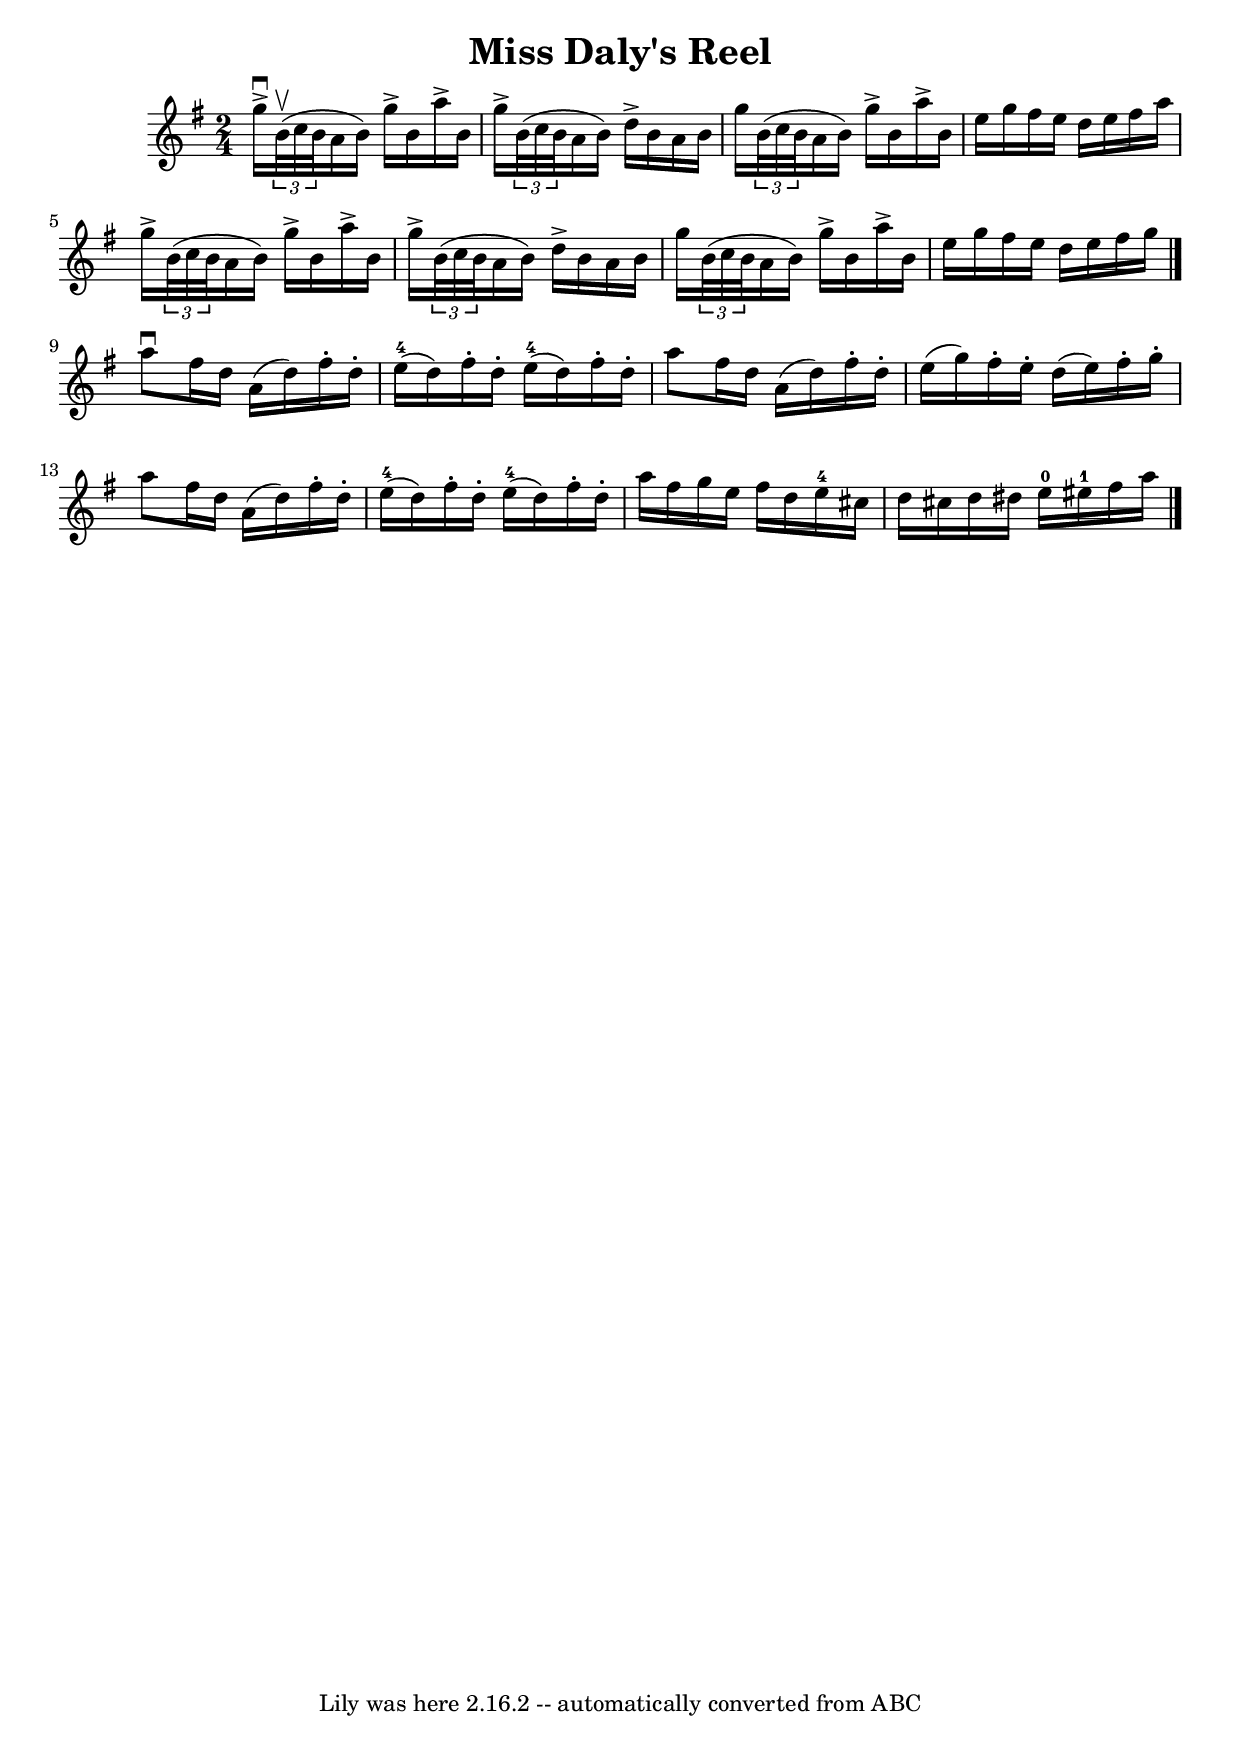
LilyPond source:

\version "2.16.2"
\include "Mammoth.ily"
\header {
  %% book = "Ryan's Mammoth Collection"
  crossRefNumber = "1"
  footnotes = "\\\\367"
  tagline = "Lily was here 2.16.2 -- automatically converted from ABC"
  title = "Miss Daly's Reel"

}
voicedefault =  {


  \time 2/4 
  \key g \major
  g''16^\downbow^\accent   \times 2/3 { b'32 
					^\upbow(c''32 b'32  
				      } a'16 b'16) g''16^\accent b'16 a''16 
  ^\accent b'16    |
  g''16^\accent   \times 2/3 { b'32 (c''32    
			       b'32  
			     } a'16 b'16) d''16^\accent b'16 a'16 b'16    |
  
  g''16    \times 2/3 { b'32 (c''32 b'32  
		      } a'16 b'16) g''16 
  ^\accent b'16 a''16^\accent b'16    |
  e''16 g''16    
  fis''16 e''16 d''16 e''16 fis''16 a''16    |
  g''16 
  ^\accent   \times 2/3 { b'32 (c''32 b'32  
			} a'16 b'16) g''16 
  ^\accent b'16 a''16^\accent b'16    |
  g''16^\accent   
  \times 2/3 { b'32 (c''32 b'32  
	     } a'16 b'16) d''16^\accent   
  b'16 a'16 b'16    |
  g''16    \times 2/3 { b'32 (c''32    
			b'32  
		      } a'16 b'16) g''16^\accent b'16 a''16^\accent b'16    
  |
  e''16 g''16 fis''16 e''16 d''16 e''16 fis''16    
  g''16    \bar "|." a''8^\downbow fis''16 d''16 a'16 (d''16)  
  fis''16 -. d''16 -.   |
  e''16-4(d''16) fis''16 -.   
  d''16 -. e''16-4(d''16) fis''16 -. d''16 -.   |
  
  a''8 fis''16 d''16 a'16 (d''16) fis''16 -. d''16 -.   
  |
  e''16 (g''16) fis''16 -. e''16 -. d''16 (e''16)   
  fis''16 -. g''16 -.   |
  a''8 fis''16 d''16 a'16 (d''16 
  ) fis''16 -. d''16 -.   |
  e''16-4(d''16) fis''16 -. 
  d''16 -. e''16-4(d''16) fis''16 -. d''16 -.   |
  
  a''16 fis''16 g''16 e''16 fis''16 d''16 e''16-4 cis''16  
  |
  d''16 cis''16 d''16 dis''16 e''16-0 eis''16 
  -1 fis''16 a''16      \bar "|."   

}

\score{
  <<

    \context Staff="default"
    {
      \voicedefault 
      
    }

  >>
  \layout {
    
  }
  \midi {
  }

}
